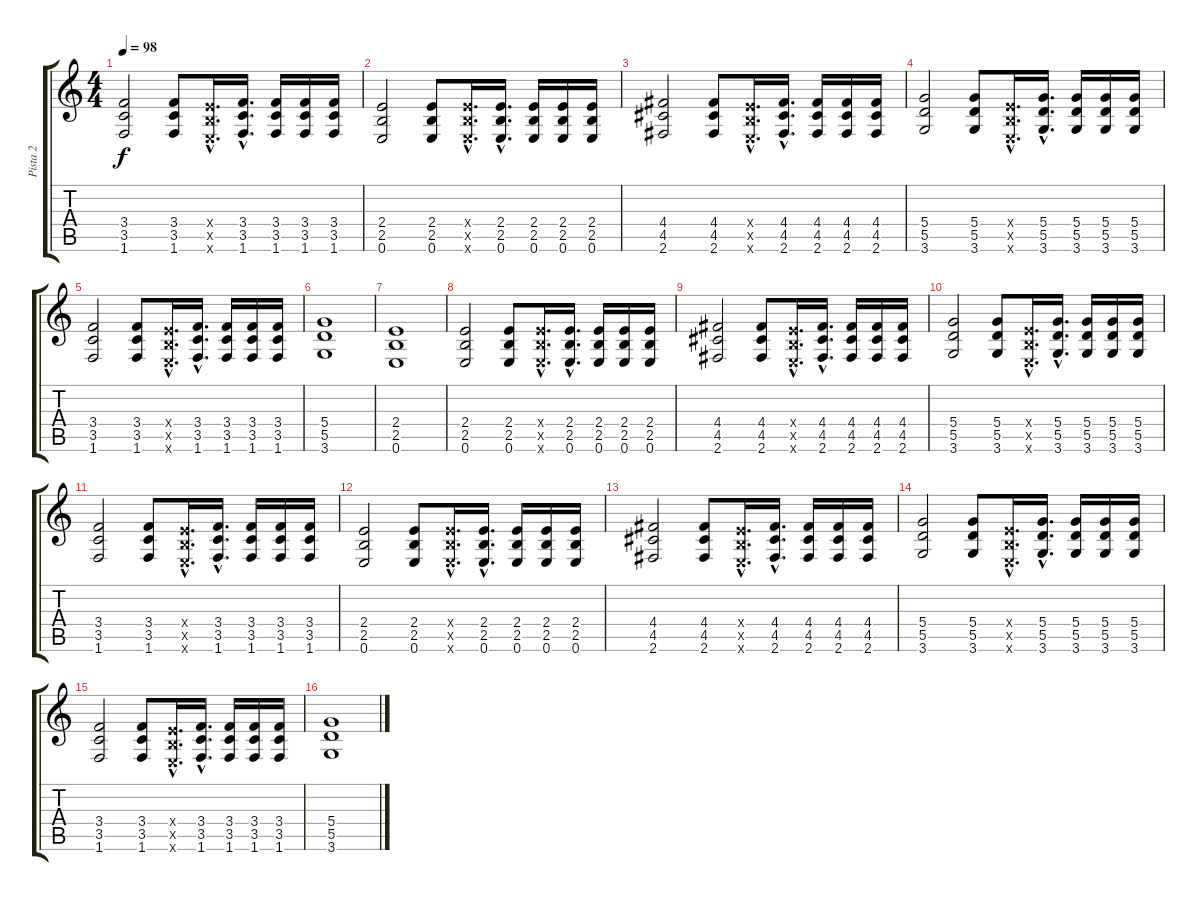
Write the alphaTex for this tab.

\track ("Pista 2" "Pista 2") {instrument distortionguitar}
\staff {score tabs}
\tuning (E4 B3 G3 D3 A2 E2) {hide}
\ts (4 4)
\tempo 98
\clef g2
\ks c
(3.4 3.5 1.6).2{dy f} (3.4 3.5 1.6).8 (2.4{hac x} 2.5{hac x} 0.6{hac x}).16{d} (3.4{hac} 3.5{hac} 1.6{hac}).16{d} (3.4 3.5 1.6).16 (3.4 3.5 1.6).16 (3.4 3.5 1.6).16 |
(2.4 2.5 0.6).2 (2.4 2.5 0.6).8 (2.4{hac x} 2.5{hac x} 0.6{hac x}).16{d} (2.4{hac} 2.5{hac} 0.6{hac}).16{d} (2.4 2.5 0.6).16 (2.4 2.5 0.6).16 (2.4 2.5 0.6).16 |
(4.4 4.5 2.6).2 (4.4 4.5 2.6).8 (2.4{hac x} 2.5{hac x} 0.6{hac x}).16{d} (4.4{hac} 4.5{hac} 2.6{hac}).16{d} (4.4 4.5 2.6).16 (4.4 4.5 2.6).16 (4.4 4.5 2.6).16 |
(5.4 5.5 3.6).2 (5.4 5.5 3.6).8 (2.4{hac x} 2.5{hac x} 0.6{hac x}).16{d} (5.4{hac} 5.5{hac} 3.6{hac}).16{d} (5.4 5.5 3.6).16 (5.4 5.5 3.6).16 (5.4 5.5 3.6).16 |
(3.4 3.5 1.6).2 (3.4 3.5 1.6).8 (2.4{hac x} 2.5{hac x} 0.6{hac x}).16{d} (3.4{hac} 3.5{hac} 1.6{hac}).16{d} (3.4 3.5 1.6).16 (3.4 3.5 1.6).16 (3.4 3.5 1.6).16 |
(5.4 5.5 3.6).1 |
(2.4 2.5 0.6).1 |
(2.4 2.5 0.6).2 (2.4 2.5 0.6).8 (2.4{hac x} 2.5{hac x} 0.6{hac x}).16{d} (2.4{hac} 2.5{hac} 0.6{hac}).16{d} (2.4 2.5 0.6).16 (2.4 2.5 0.6).16 (2.4 2.5 0.6).16 |
(4.4 4.5 2.6).2 (4.4 4.5 2.6).8 (2.4{hac x} 2.5{hac x} 0.6{hac x}).16{d} (4.4{hac} 4.5{hac} 2.6{hac}).16{d} (4.4 4.5 2.6).16 (4.4 4.5 2.6).16 (4.4 4.5 2.6).16 |
(5.4 5.5 3.6).2 (5.4 5.5 3.6).8 (2.4{hac x} 2.5{hac x} 0.6{hac x}).16{d} (5.4{hac} 5.5{hac} 3.6{hac}).16{d} (5.4 5.5 3.6).16 (5.4 5.5 3.6).16 (5.4 5.5 3.6).16 |
(3.4 3.5 1.6).2 (3.4 3.5 1.6).8 (2.4{hac x} 2.5{hac x} 0.6{hac x}).16{d} (3.4{hac} 3.5{hac} 1.6{hac}).16{d} (3.4 3.5 1.6).16 (3.4 3.5 1.6).16 (3.4 3.5 1.6).16 |
(2.4 2.5 0.6).2 (2.4 2.5 0.6).8 (2.4{hac x} 2.5{hac x} 0.6{hac x}).16{d} (2.4{hac} 2.5{hac} 0.6{hac}).16{d} (2.4 2.5 0.6).16 (2.4 2.5 0.6).16 (2.4 2.5 0.6).16 |
(4.4 4.5 2.6).2 (4.4 4.5 2.6).8 (2.4{hac x} 2.5{hac x} 0.6{hac x}).16{d} (4.4{hac} 4.5{hac} 2.6{hac}).16{d} (4.4 4.5 2.6).16 (4.4 4.5 2.6).16 (4.4 4.5 2.6).16 |
(5.4 5.5 3.6).2 (5.4 5.5 3.6).8 (2.4{hac x} 2.5{hac x} 0.6{hac x}).16{d} (5.4{hac} 5.5{hac} 3.6{hac}).16{d} (5.4 5.5 3.6).16 (5.4 5.5 3.6).16 (5.4 5.5 3.6).16 |
(3.4 3.5 1.6).2 (3.4 3.5 1.6).8 (2.4{hac x} 2.5{hac x} 0.6{hac x}).16{d} (3.4{hac} 3.5{hac} 1.6{hac}).16{d} (3.4 3.5 1.6).16 (3.4 3.5 1.6).16 (3.4 3.5 1.6).16 |
(5.4 5.5 3.6).1
